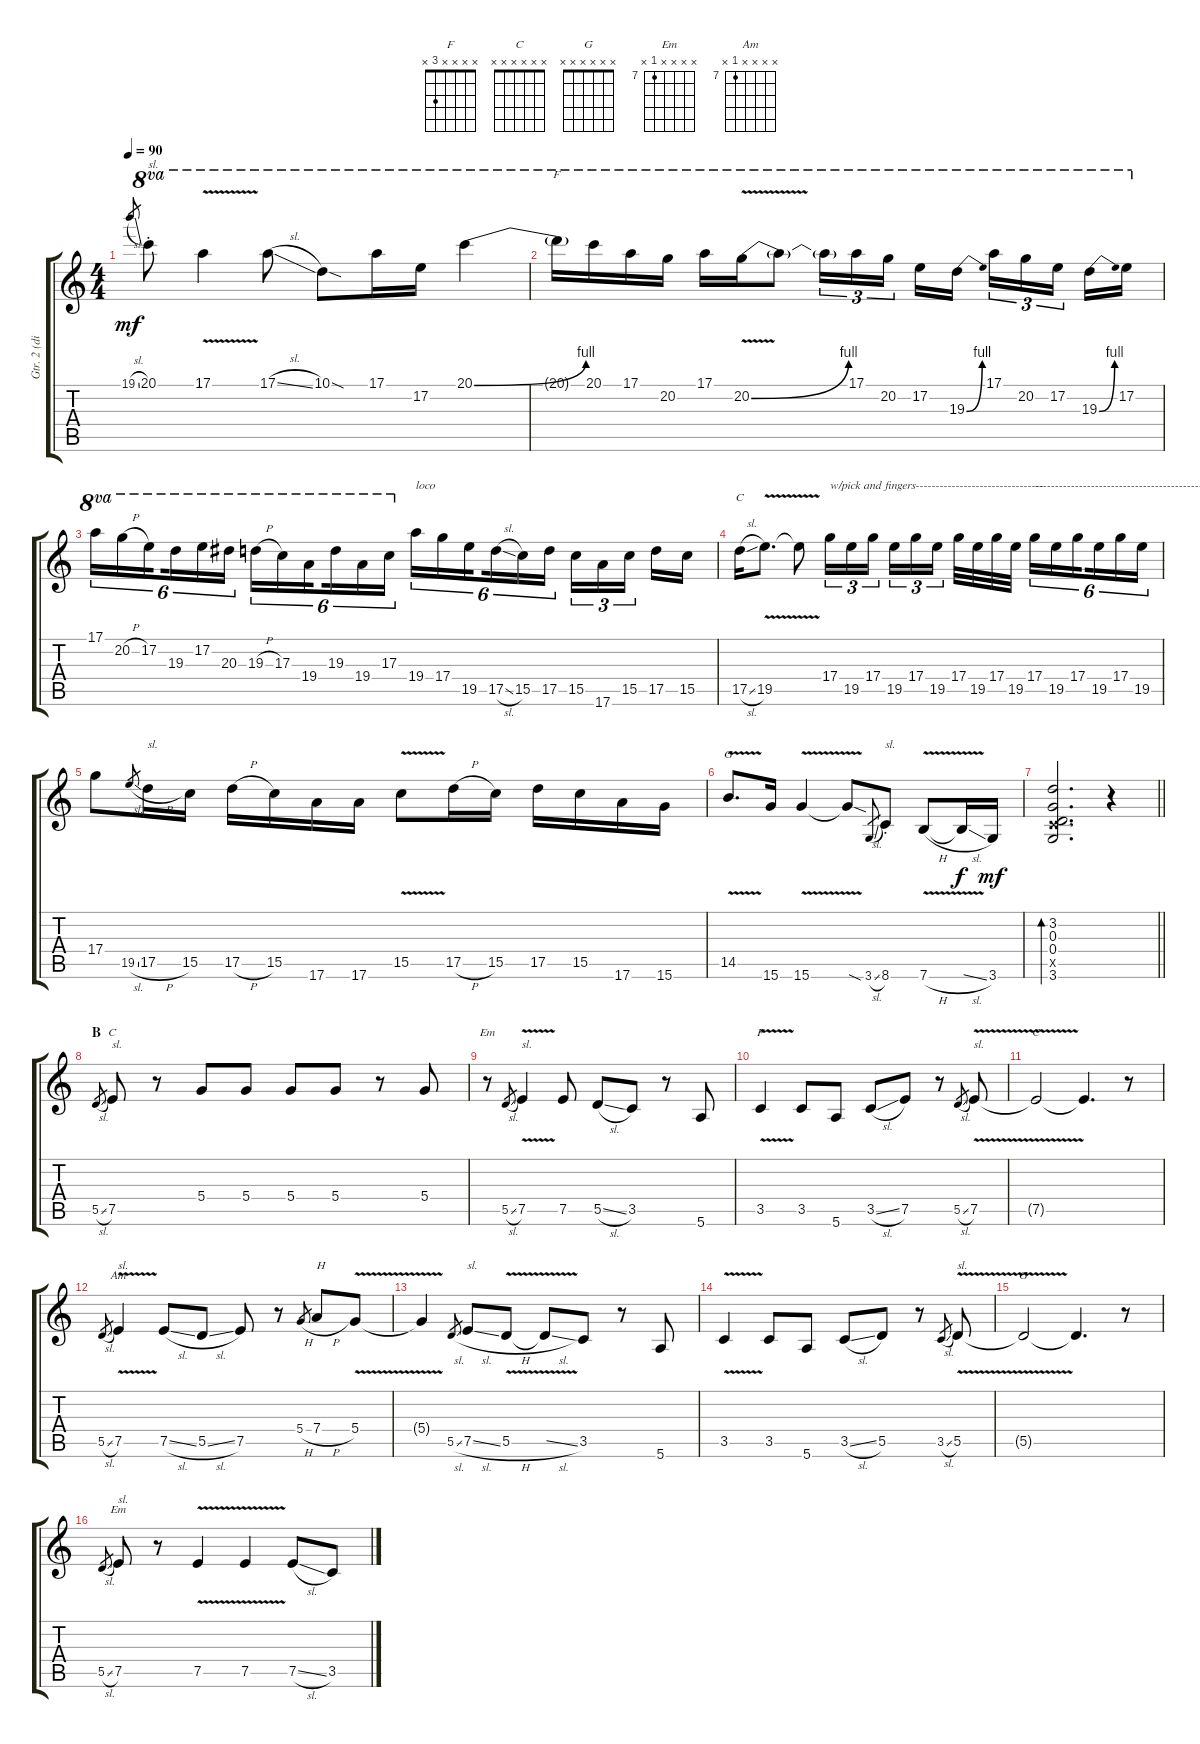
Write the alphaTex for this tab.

\track ("Gtr. 2 (dist.)" "Gtr. 2 (di") {instrument distortionguitar}
\staff {score tabs}
\tuning (E4 B3 G3 D3 A2 E2) {hide}
\chord ("F" x x x x x x)
\chord ("C" x x x x 17 x) {firstfret 17}
\chord ("G" x x x x 14 x) {firstfret 14}
\chord ("C" x x x x 7 x) {firstfret 7}
\chord ("Em" x x x x x x)
\chord ("F" x x x x 3 x)
\chord ("C" x x x x x x)
\chord ("Am" x x x x 7 x) {firstfret 7}
\chord ("G" x x x x x x)
\chord ("Em" x x x x 7 x) {firstfret 7}
\ts (4 4)
\tempo 90
\clef g2
\ks c
19.1{sl}.8{gr dy mf} 20.1{st}.8{ot 8va txt "sl."} 17.1{v}.4{ot 8va} 17.1{sl}.8{ot 8va} 10.1{sod}.8{ot 8va} 17.1.16{ot 8va} 17.2.16{ot 8va} 20.1{be (bend 0 0 60 4)}.4{ot 8va} |
20.1{t}.16{ch "F" ot 8va} 20.1.16{ot 8va} 17.1.16{ot 8va} 20.2.16{ot 8va} 17.1.16{ot 8va} 20.2{be (bend 0 0 60 4) v}.16{ot 8va} 20.2{t}.8{ot 8va} 20.2{t}.16{tu (3 2) ot 8va} 17.1.16{tu (3 2) ot 8va} 20.2.16{tu (3 2) ot 8va beam splitsecondary} 17.2.16{ot 8va} 19.3{be (bend 0 0 60 4)}.16{ot 8va} 17.1.16{tu (3 2) ot 8va} 20.2.16{tu (3 2) ot 8va} 17.2.16{tu (3 2) ot 8va beam splitsecondary} 19.3{be (bend 0 0 60 4)}.16{ot 8va} 17.2.16{ot 8va} |
17.1.16{tu (6 4) ot 8va} 20.2{h}.16{tu (6 4) ot 8va} 17.2.16{tu (6 4) ot 8va beam splitsecondary} 19.3.16{tu (6 4) ot 8va} 17.2.16{tu (6 4) ot 8va} 20.3.16{tu (6 4) ot 8va} 19.3{h}.16{tu (6 4) ot 8va} 17.3.16{tu (6 4) ot 8va} 19.4.16{tu (6 4) ot 8va beam splitsecondary} 19.3.16{tu (6 4) ot 8va} 19.4.16{tu (6 4) ot 8va} 17.3.16{tu (6 4) ot 8va} 19.4.16{tu (6 4) txt "loco"} 17.4.16{tu (6 4)} 19.5.16{tu (6 4) beam splitsecondary} 17.5{sl}.16{tu (6 4)} 15.5.16{tu (6 4)} 17.5.16{tu (6 4)} 15.5.16{tu (3 2)} 17.6.16{tu (3 2)} 15.5.16{tu (3 2) beam splitsecondary} 17.5.16 15.5.16 |
17.5{sl}.16{ch "C"} 19.5{v}.8{d} 19.5{t}.8 17.4.16{tu (3 2) txt "w/pick and fingers--------------------------------"} 19.5.16{tu (3 2)} 17.4.16{tu (3 2)} 19.5.16{tu (3 2)} 17.4.16{tu (3 2)} 19.5.16{tu (3 2) beam splitsecondary} 17.4.32 19.5.32 17.4.32 19.5.32 17.4.16{tu (6 4) txt "--------------------------------------------|"} 19.5.16{tu (6 4)} 17.4.16{tu (6 4) beam splitsecondary} 19.5.16{tu (6 4)} 17.4.16{tu (6 4)} 19.5.16{tu (6 4)} |
17.4.8 19.5{sl}.8{gr} 17.5{h}.16{txt "sl."} 15.5.16 17.5{h}.16 15.5.16 17.6.16 17.6.16 15.5{v}.8 17.5{h}.16 15.5.16 17.5.16 15.5.16 17.6.16 15.6.16 |
14.5{v}.8{d ch "G"} 15.6.16 15.6{v}.4 15.6{sod t}.8 3.6{sl}.8{gr} 8.6{st}.8{txt "sl."} 7.6{v h}.8 7.6{sl t}.16{dy f} 3.6.16{dy mf} |
\barLineRight lightlight
(3.2 0.3 0.4 3.5{x} 3.6).2{d bd 120} r.4 |
\section ("" "B")
5.5{sl}.8{gr} 7.5.8{ch "C" txt "sl."} r.8 5.4.8 5.4.8 5.4.8 5.4.8 r.8 5.4.8 |
r.8{ch "Em"} 5.5{sl}.8{gr} 7.5{v}.4{txt "sl."} 7.5.8 5.5{sl}.8 3.5.8 r.8 5.6.8 |
3.5{v}.4{ch "F"} 3.5.8 5.6.8 3.5{sl}.8 7.5.8 r.8 5.5{sl}.8{gr} 7.5{v}.8{txt "sl."} |
7.5{t}.2{ch "C"} 7.5{t}.4{d} r.8 |
5.5{sl}.8{gr} 7.5{v}.4{ch "Am" txt "sl."} 7.5{sl}.8 5.5{sl}.8 7.5.8 r.8 5.4{h}.8{gr} 7.4{h}.8{txt "H"} 5.4{v}.8 |
5.4{t}.4 5.5{sl}.8{gr} 7.5{sl}.8{txt "sl."} 5.5{v h}.8 5.5{sl t}.8 3.5.8 r.8 5.6.8 |
3.5{v}.4 3.5.8 5.6.8 3.5{sl}.8 5.5.8 r.8 3.5{sl}.8{gr} 5.5{v}.8{txt "sl."} |
5.5{t}.2{ch "G"} 5.5{t}.4{d} r.8 |
5.5{sl}.8{gr} 7.5.8{ch "Em" txt "sl."} r.8 7.5{v}.4 7.5{v}.4 7.5{sl}.8 3.5.8
